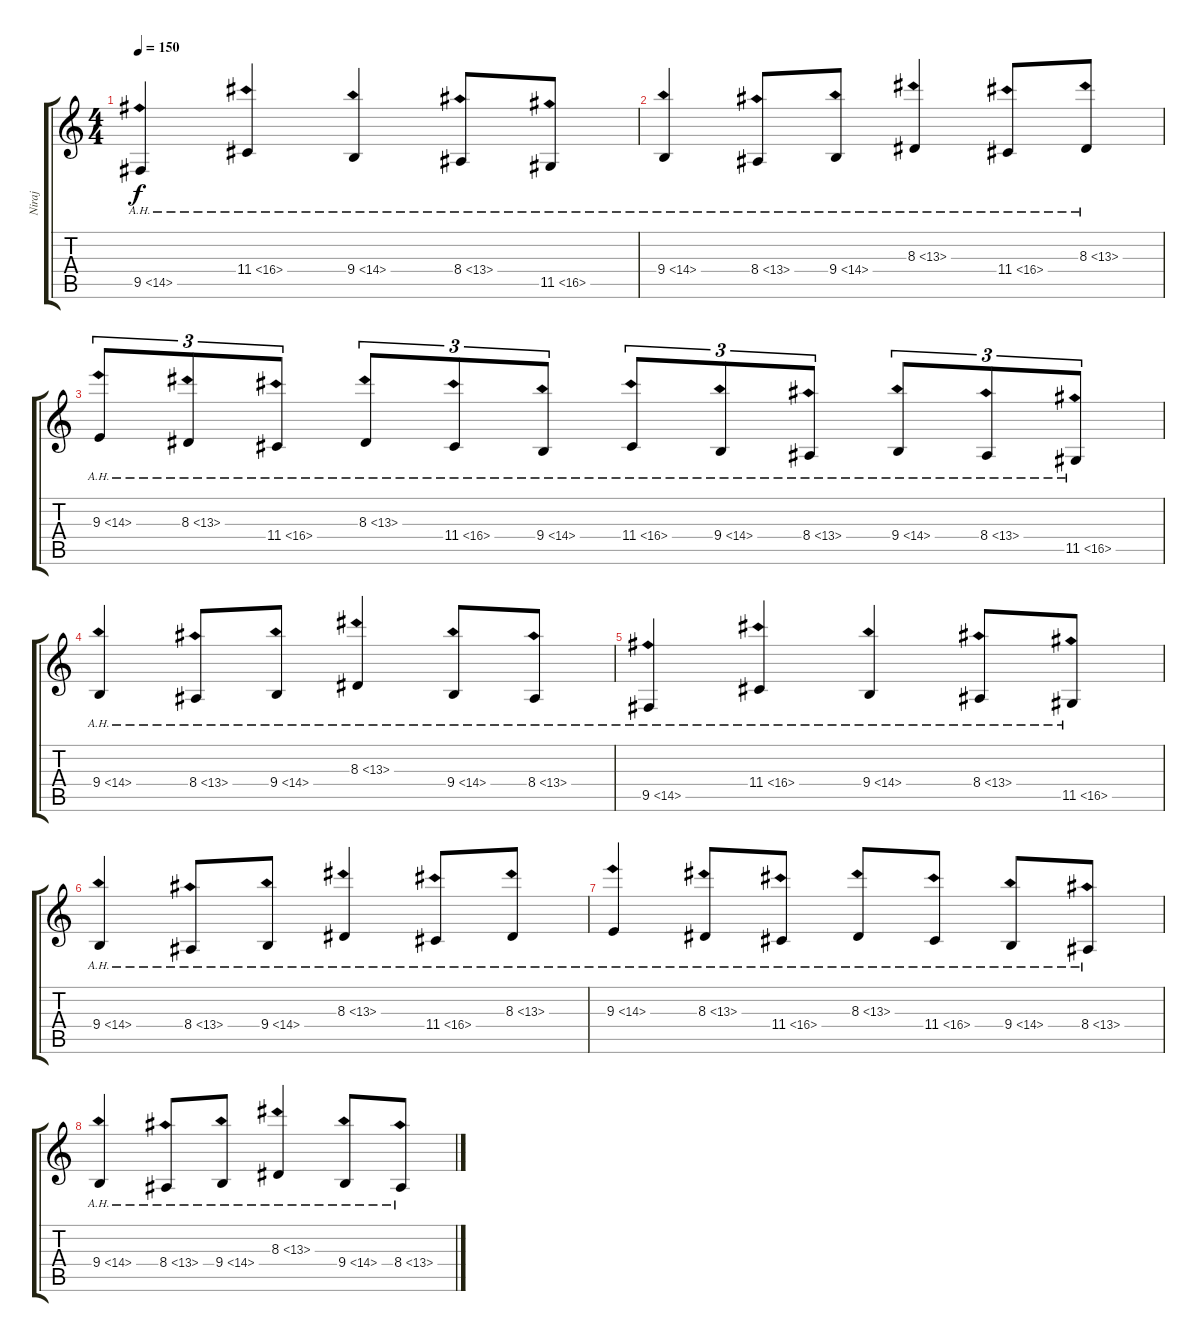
\track ("Niraj" "Niraj") {instrument stringensemble1}
\staff {score tabs}
\tuning (E4 B3 G3 D3 A2 D2) {hide}
\ts (4 4)
\tempo 150
\clef g2
\ks c
9.5{ah 5}.4{dy f} 11.4{ah 5}.4 9.4{ah 5}.4 8.4{ah 5}.8 11.5{ah 5}.8 |
9.4{ah 5}.4 8.4{ah 5}.8 9.4{ah 5}.8 8.3{ah 5}.4 11.4{ah 5}.8 8.3{ah 5}.8 |
9.3{ah 5}.8{tu (3 2)} 8.3{ah 5}.8{tu (3 2)} 11.4{ah 5}.8{tu (3 2)} 8.3{ah 5}.8{tu (3 2)} 11.4{ah 5}.8{tu (3 2)} 9.4{ah 5}.8{tu (3 2)} 11.4{ah 5}.8{tu (3 2)} 9.4{ah 5}.8{tu (3 2)} 8.4{ah 5}.8{tu (3 2)} 9.4{ah 5}.8{tu (3 2)} 8.4{ah 5}.8{tu (3 2)} 11.5{ah 5}.8{tu (3 2)} |
9.4{ah 5}.4 8.4{ah 5}.8 9.4{ah 5}.8 8.3{ah 5}.4 9.4{ah 5}.8 8.4{ah 5}.8 |
9.5{ah 5}.4 11.4{ah 5}.4 9.4{ah 5}.4 8.4{ah 5}.8 11.5{ah 5}.8 |
9.4{ah 5}.4 8.4{ah 5}.8 9.4{ah 5}.8 8.3{ah 5}.4 11.4{ah 5}.8 8.3{ah 5}.8 |
9.3{ah 5}.4 8.3{ah 5}.8 11.4{ah 5}.8 8.3{ah 5}.8 11.4{ah 5}.8 9.4{ah 5}.8 8.4{ah 5}.8 |
9.4{ah 5}.4 8.4{ah 5}.8 9.4{ah 5}.8 8.3{ah 5}.4 9.4{ah 5}.8 8.4{ah 5}.8
